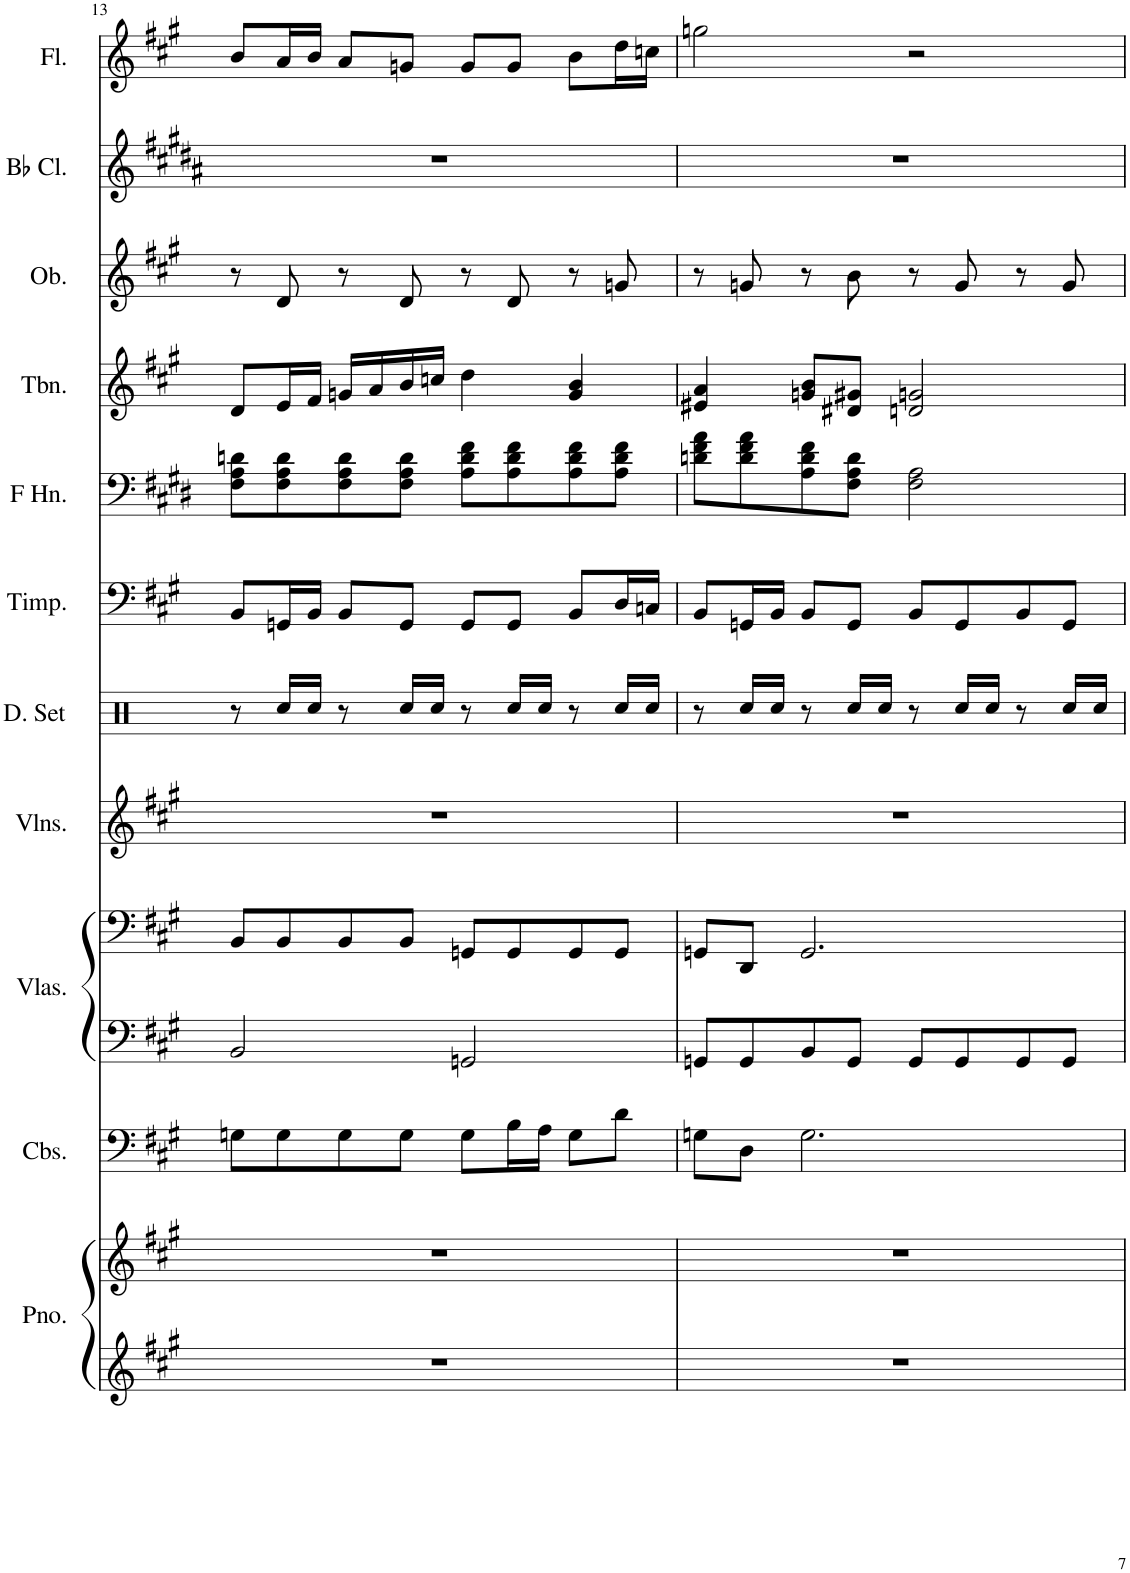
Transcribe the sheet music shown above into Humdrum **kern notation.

**kern	**kern	**kern	**kern	**kern	**kern	**kern	**kern	**kern	**kern	**kern	**kern	**kern
*part11	*part11	*part10	*part9	*part9	*part8	*part7	*part6	*part5	*part4	*part3	*part2	*part1
*staff13	*staff12	*staff11	*staff10	*staff9	*staff8	*staff7	*staff6	*staff5	*staff4	*staff3	*staff2	*staff1
*I"Pf.	*	*I"Contrabasses	*I"Violas	*	*I"Violins	*I"Drumset	*I"Timpani	*I"Horn in F	*I"Trombone	*I"Oboe	*I"Bb Clarinet	*I"Flute
*	*	*I'Cbs.	*I'Vlas.	*	*I'Vlns.	*I'D. Set	*I'Timp.	*	*I'Tbn.	*I'Ob.	*I'Bb Cl.	*I'Fl.
!!LO:PB:g=z
*clefG2	*clefG2	*clefF4	*clefF4	*clefF4	*clefG2	*clefX	*clefF4	*clefF4	*clefG2	*clefG2	*clefG2	*clefG2
*	*	*Trd7c12	*	*	*	*	*	*Trd4c7	*	*	*Trd1c2	*
*k[f#c#g#]	*k[f#c#g#]	*k[f#c#g#]	*k[f#c#g#]	*k[f#c#g#]	*k[f#c#g#]	*k[]	*k[f#c#g#]	*k[f#c#g#d#]	*k[f#c#g#]	*k[f#c#g#]	*k[f#c#g#d#a#]	*k[f#c#g#]
*M4/4	*M4/4	*M4/4	*M4/4	*M4/4	*M4/4	*M4/4	*M4/4	*M4/4	*M4/4	*M4/4	*M4/4	*M4/4
=13	=13	=13	=13	=13	=13	=13	=13	=13	=13	=13	=13	=13
1r	1r	8Gn\L	2BB/	8BB/L	1r	8r	8BB/L	8F#\ 8A\ 8dn\L	8d/L	8r	1r	8b/L
.	.	8G\	.	8BB/	.	16Rcc/LL	16GGn/L	8F#\ 8A\ 8d\	16e/L	8d/	.	16a/L
.	.	.	.	.	.	16Rcc/JJ	16BB/JJ	.	16f#/JJ	.	.	16b/JJ
.	.	8G\	.	8BB/	.	8r	8BB/L	8F#\ 8A\ 8d\	16gn/LL	8r	.	8a/L
.	.	.	.	.	.	.	.	.	16a/	.	.	.
.	.	8G\J	.	8BB/J	.	16Rcc/LL	8GG/J	8F#\ 8A\ 8d\J	16b/	8d/	.	8gn/J
.	.	.	.	.	.	16Rcc/JJ	.	.	16ccn/JJ	.	.	.
.	.	8G\L	2GGn/	8GGn/L	.	8r	8GG/L	8A\ 8d\ 8f#\L	4dd\	8r	.	8g/L
.	.	16B\L	.	8GG/	.	16Rcc/LL	8GG/J	8A\ 8d\ 8f#\	.	8d/	.	8g/J
.	.	16A\JJ	.	.	.	16Rcc/JJ	.	.	.	.	.	.
.	.	8G\L	.	8GG/	.	8r	8BB/L	8A\ 8d\ 8f#\	4g/ 4b/	8r	.	8b\L
.	.	8d\J	.	8GG/J	.	16Rcc/LL	16D/L	8A\ 8d\ 8f#\J	.	8gn/	.	16dd\L
.	.	.	.	.	.	16Rcc/JJ	16Cn/JJ	.	.	.	.	16ccn\JJ
=14	=14	=14	=14	=14	=14	=14	=14	=14	=14	=14	=14	=14
1r	1r	8Gn\L	8GGn/L	8GGn/L	1r	8r	8BB/L	8dn\ 8f#\ 8a\L	4e#X/ 4a/	8r	1r	2ggn\
.	.	8D\J	8GG/	8DD/J	.	16Rcc/LL	16GGn/L	8d\ 8f#\ 8a\	.	8gn/	.	.
.	.	.	.	.	.	16Rcc/JJ	16BB/JJ	.	.	.	.	.
.	.	2.G\	8BB/	2.GG/	.	8r	8BB/L	8A\ 8d\ 8f#\	8gn/ 8b/L	8r	.	.
.	.	.	8GG/J	.	.	16Rcc/LL	8GG/J	8F#\ 8A\ 8d\J	8d#X/ 8g#X/J	8b\	.	.
.	.	.	.	.	.	16Rcc/JJ	.	.	.	.	.	.
.	.	.	8GG/L	.	.	8r	8BB/L	2F#\ 2A\	2dn/ 2gn/	8r	.	2r
.	.	.	8GG/	.	.	16Rcc/LL	8GG/	.	.	8g/	.	.
.	.	.	.	.	.	16Rcc/JJ	.	.	.	.	.	.
.	.	.	8GG/	.	.	8r	8BB/	.	.	8r	.	.
.	.	.	8GG/J	.	.	16Rcc/LL	8GG/J	.	.	8g/	.	.
.	.	.	.	.	.	16Rcc/JJ	.	.	.	.	.	.
=	=	=	=	=	=	=	=	=	=	=	=	=
*-	*-	*-	*-	*-	*-	*-	*-	*-	*-	*-	*-	*-
